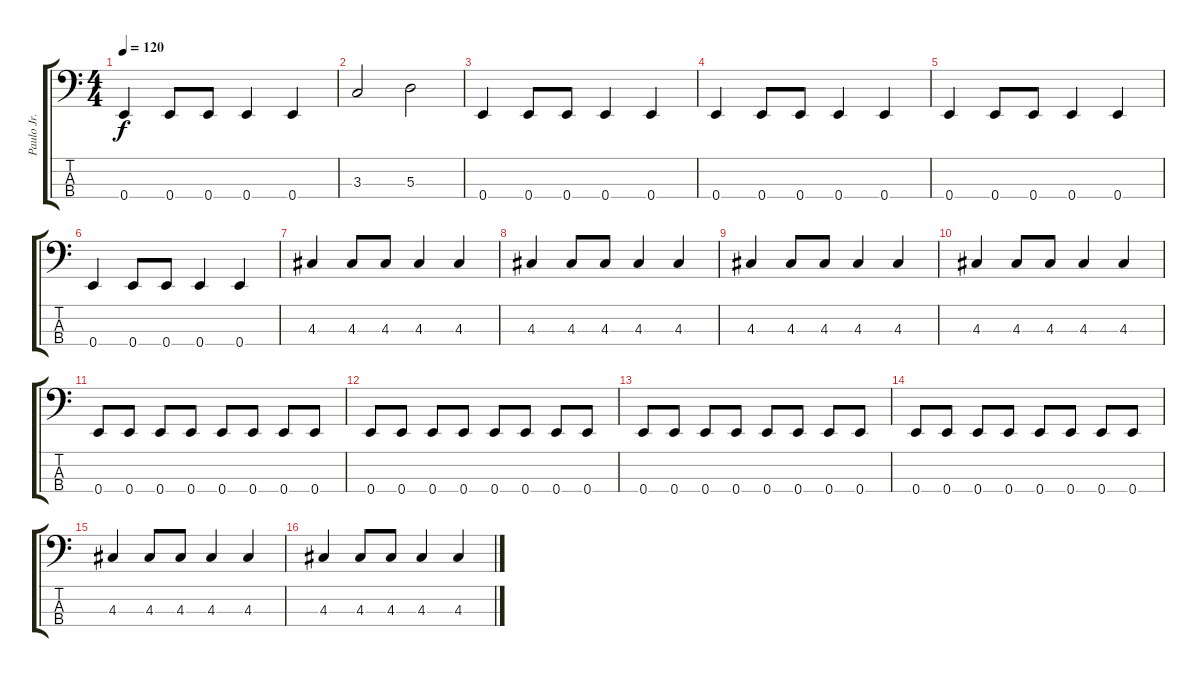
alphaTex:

\track ("Paulo Jr." "Paulo Jr.") {instrument electricbassfinger}
\staff {score tabs}
\tuning (G2 D2 A1 E1) {hide}
\ts (4 4)
\tempo 120
\clef f4
\ks c
0.4.4{dy f} 0.4.8 0.4.8 0.4.4 0.4.4 |
3.3.2 5.3.2 |
0.4.4 0.4.8 0.4.8 0.4.4 0.4.4 |
0.4.4 0.4.8 0.4.8 0.4.4 0.4.4 |
0.4.4 0.4.8 0.4.8 0.4.4 0.4.4 |
0.4.4 0.4.8 0.4.8 0.4.4 0.4.4 |
4.3.4 4.3.8 4.3.8 4.3.4 4.3.4 |
4.3.4 4.3.8 4.3.8 4.3.4 4.3.4 |
4.3.4 4.3.8 4.3.8 4.3.4 4.3.4 |
4.3.4 4.3.8 4.3.8 4.3.4 4.3.4 |
0.4.8 0.4.8 0.4.8 0.4.8 0.4.8 0.4.8 0.4.8 0.4.8 |
0.4.8 0.4.8 0.4.8 0.4.8 0.4.8 0.4.8 0.4.8 0.4.8 |
0.4.8 0.4.8 0.4.8 0.4.8 0.4.8 0.4.8 0.4.8 0.4.8 |
0.4.8 0.4.8 0.4.8 0.4.8 0.4.8 0.4.8 0.4.8 0.4.8 |
4.3.4 4.3.8 4.3.8 4.3.4 4.3.4 |
4.3.4 4.3.8 4.3.8 4.3.4 4.3.4
